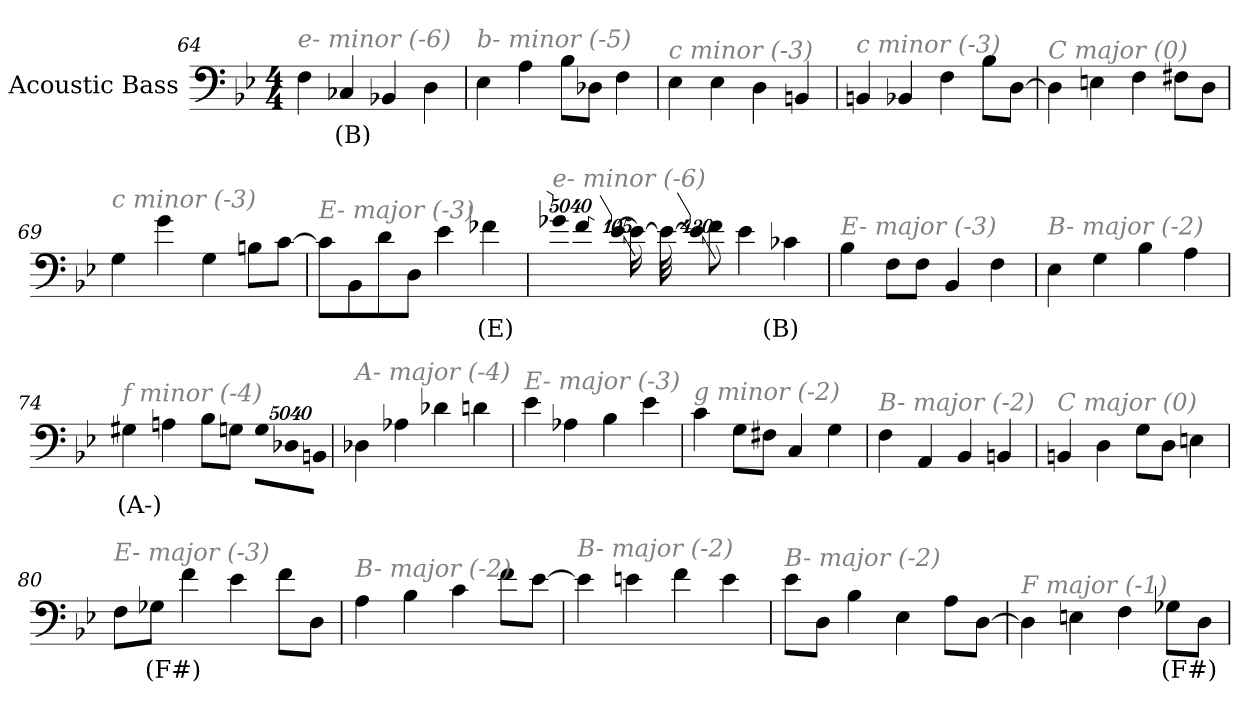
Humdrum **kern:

**kern	**text
*part1	*part1
*staff1	*staff1
*I"Acoustic Bass	*
*clefF4	*
*ITrd7c12	*
*k[b-e-]	*
*B-:	*
*M4/4	*
=64	=64
!LO:TX:i:color=#808080:t=e- minor (-6)	!
4FF	.
4CC-Xi	(B)
4BBB-X	.
4DD	.
=65	=65
!LO:TX:i:color=#808080:t=b- minor (-5)	!
4EE-	.
4AA	.
8BB-L	.
8DD-XJ	.
4FF	.
=66	=66
!LO:TX:i:color=#808080:t=c minor (-3)	!
4EE-	.
4EE-	.
4DD	.
4BBBn	.
=67	=67
!LO:TX:i:color=#808080:t=c minor (-3)	!
4BBBn	.
4BBB-X	.
4FF	.
8BB-L	.
[8DDJ	.
=68	=68
!LO:TX:i:color=#808080:t=C major (0)	!
4DD]	.
4EEn	.
4FF	.
8FF#XL	.
8DDJ	.
=69	=69
!LO:TX:i:color=#808080:t=c minor (-3)	!
4GG	.
4G	.
4GG	.
8BBnL	.
[8CJ	.
=70	=70
!LO:TX:i:color=#808080:t=E- major (-3)	!
8CL]	.
8BBB-	.
8D	.
8DDJ	.
4E-	.
4F-Xj	(E)
=71	=71
!LO:TX:i:color=#808080:t=e- minor (-6)	!
!LO:N:vis=8	!
40320%3347G-X	.
!LO:N:vis=4	!
20160%3347F	.
!LO:N:vis=1024	!
[13440%13E-L	.
16E-L_	.
32E-L_	.
!LO:N:vis=1024%31	!
13440%407E-L]	.
8FJ	.
4E-	.
4C-Xi	(B)
=72	=72
!LO:TX:i:color=#808080:t=E- major (-3)	!
4BB-	.
8FFL	.
8FFJ	.
4BBB-	.
4FF	.
=73	=73
!LO:TX:i:color=#808080:t=B- major (-2)	!
4EE-	.
4GG	.
4BB-	.
4AA	.
=74	=74
!LO:TX:i:color=#808080:t=f minor (-4)	!
4GG#Xj	(A-)
4AAn	.
8BB-L	.
8GGJ	.
!LO:N:vis=8	!
40320%3347GGL	.
!LO:N:vis=8	!
40320%3347DD-X	.
!LO:N:vis=8	!
40320%3347BBBnJ	.
=75	=75
!LO:TX:i:color=#808080:t=A- major (-4)	!
4DD-X	.
4AA-X	.
4D-X	.
4Dn	.
=76	=76
!LO:TX:i:color=#808080:t=E- major (-3)	!
4E-	.
4AA-X	.
4BB-	.
4E-	.
=77	=77
!LO:TX:i:color=#808080:t=g minor (-2)	!
4C	.
8GGL	.
8FF#XJ	.
4CC	.
4GG	.
=78	=78
!LO:TX:i:color=#808080:t=B- major (-2)	!
4FF	.
4AAA	.
4BBB-	.
4BBBn	.
=79	=79
!LO:TX:i:color=#808080:t=C major (0)	!
4BBBn	.
4DD	.
8GGL	.
8DDJ	.
4EEn	.
=80	=80
!LO:TX:i:color=#808080:t=E- major (-3)	!
8FFL	.
8GG-XiJ	(F#)
4F	.
4E-	.
8FL	.
8DDJ	.
=81	=81
!LO:TX:i:color=#808080:t=B- major (-2)	!
4AA	.
4BB-	.
4C	.
8FL	.
[8E-J	.
=82	=82
!LO:TX:i:color=#808080:t=B- major (-2)	!
4E-]	.
4En	.
4F	.
4E	.
=83	=83
!LO:TX:i:color=#808080:t=B- major (-2)	!
8E-L	.
8DDJ	.
4BB-	.
4EE-	.
8AAL	.
[8DDJ	.
=84	=84
!LO:TX:i:color=#808080:t=F major (-1)	!
4DD]	.
4EEn	.
4FF	.
8GG-XiL	(F#)
8DDJ	.
=	=
*-	*-
